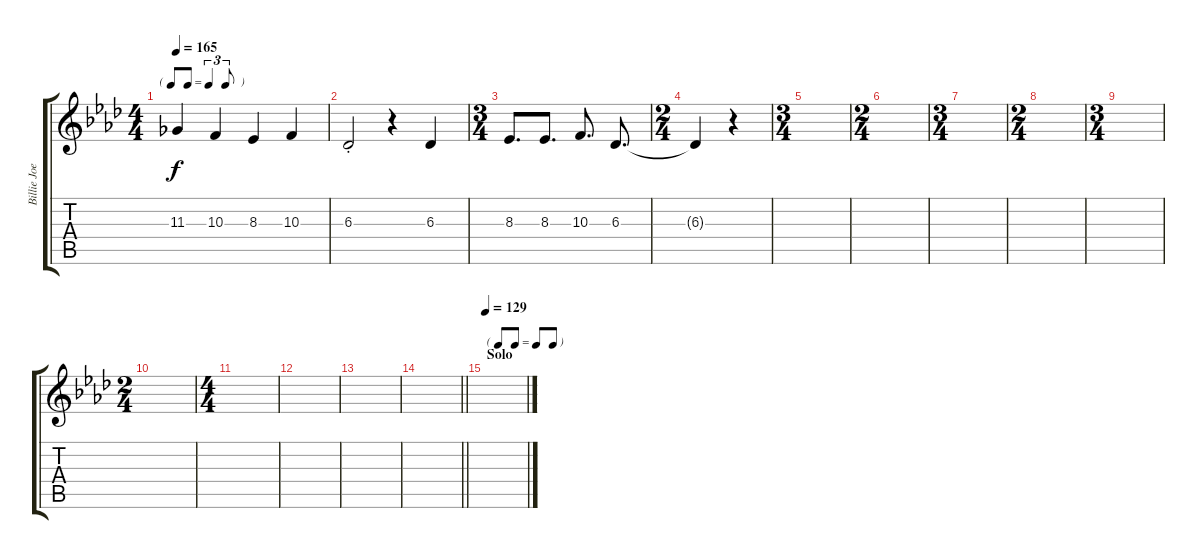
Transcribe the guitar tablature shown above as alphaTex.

\track ("Billie Joe (Vocals)" "Billie Joe") {instrument trumpet}
\staff {score tabs}
\tuning (E4 B3 G3 D3 A2 E2) {hide}
\ts (4 4)
\tf triplet8th
\tempo 165
\clef g2
\ks ab
11.3.4{dy f} 10.3.4 8.3.4 10.3.4 |
6.3{st}.2 r.4 6.3.4 |
\ts (3 4)
8.3.8{d} 8.3.8{d} 10.3.8{d} 6.3.8{d} |
\ts (2 4)
6.3{t}.4 r.4 |
\ts (3 4)
|
\ts (2 4)
|
\ts (3 4)
|
\ts (2 4)
|
\ts (3 4)
|
\ts (2 4)
|
\ts (4 4)
|
|
|
\barLineRight lightlight
|
\tf none
\section ("" "Solo")
\tempo 129
